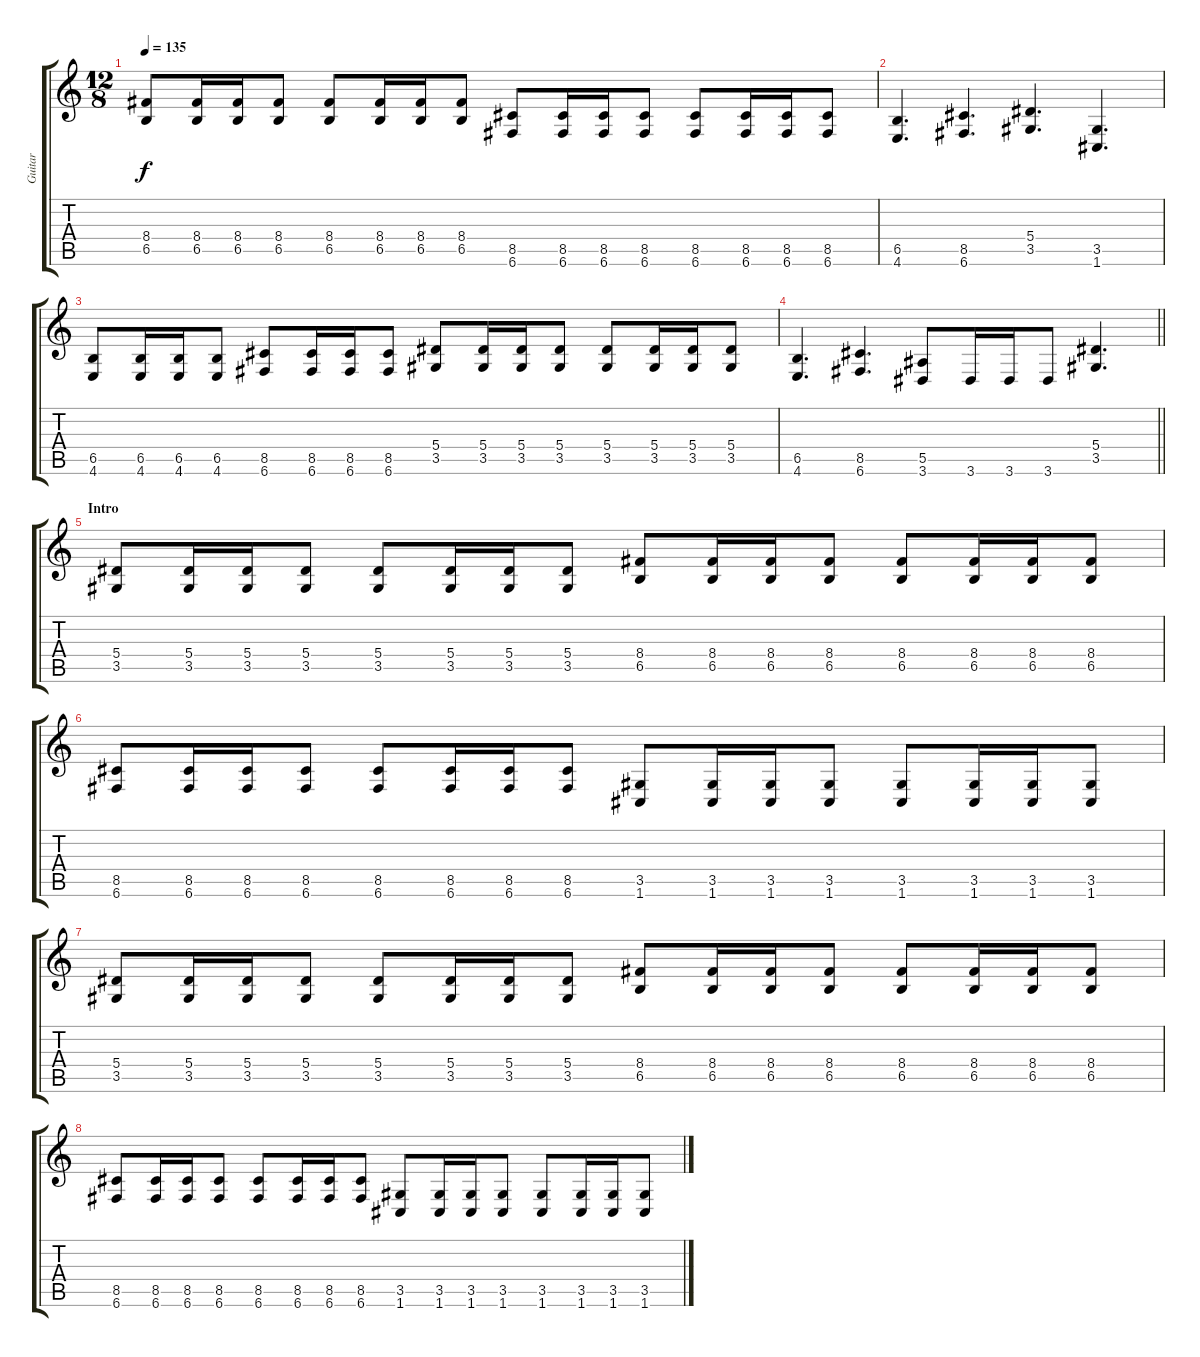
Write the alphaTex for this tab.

\track ("Guitar" "Guitar") {instrument distortionguitar}
\staff {score tabs}
\tuning (C4 G3 Eb3 Bb2 F2 C2) {hide}
\ts (12 8)
\tempo 135
\clef g2
\ks c
(8.4 6.5).8{dy f} (8.4 6.5).16 (8.4 6.5).16 (8.4 6.5).8 (8.4 6.5).8 (8.4 6.5).16 (8.4 6.5).16 (8.4 6.5).8 (8.5 6.6).8 (8.5 6.6).16 (8.5 6.6).16 (8.5 6.6).8 (8.5 6.6).8 (8.5 6.6).16 (8.5 6.6).16 (8.5 6.6).8 |
(6.5 4.6).4{d} (8.5 6.6).4{d} (5.4 3.5).4{d} (3.5 1.6).4{d} |
(6.5 4.6).8 (6.5 4.6).16 (6.5 4.6).16 (6.5 4.6).8 (8.5 6.6).8 (8.5 6.6).16 (8.5 6.6).16 (8.5 6.6).8 (5.4 3.5).8 (5.4 3.5).16 (5.4 3.5).16 (5.4 3.5).8 (5.4 3.5).8 (5.4 3.5).16 (5.4 3.5).16 (5.4 3.5).8 |
\barLineRight lightlight
(6.5 4.6).4{d} (8.5 6.6).4{d} (5.5 3.6).8 3.6.16 3.6.16 3.6.8 (5.4 3.5).4{d} |
\section ("" "Intro")
(5.4 3.5).8 (5.4 3.5).16 (5.4 3.5).16 (5.4 3.5).8 (5.4 3.5).8 (5.4 3.5).16 (5.4 3.5).16 (5.4 3.5).8 (8.4 6.5).8 (8.4 6.5).16 (8.4 6.5).16 (8.4 6.5).8 (8.4 6.5).8 (8.4 6.5).16 (8.4 6.5).16 (8.4 6.5).8 |
(8.5 6.6).8 (8.5 6.6).16 (8.5 6.6).16 (8.5 6.6).8 (8.5 6.6).8 (8.5 6.6).16 (8.5 6.6).16 (8.5 6.6).8 (3.5 1.6).8 (3.5 1.6).16 (3.5 1.6).16 (3.5 1.6).8 (3.5 1.6).8 (3.5 1.6).16 (3.5 1.6).16 (3.5 1.6).8 |
(5.4 3.5).8 (5.4 3.5).16 (5.4 3.5).16 (5.4 3.5).8 (5.4 3.5).8 (5.4 3.5).16 (5.4 3.5).16 (5.4 3.5).8 (8.4 6.5).8 (8.4 6.5).16 (8.4 6.5).16 (8.4 6.5).8 (8.4 6.5).8 (8.4 6.5).16 (8.4 6.5).16 (8.4 6.5).8 |
(8.5 6.6).8 (8.5 6.6).16 (8.5 6.6).16 (8.5 6.6).8 (8.5 6.6).8 (8.5 6.6).16 (8.5 6.6).16 (8.5 6.6).8 (3.5 1.6).8 (3.5 1.6).16 (3.5 1.6).16 (3.5 1.6).8 (3.5 1.6).8 (3.5 1.6).16 (3.5 1.6).16 (3.5 1.6).8
